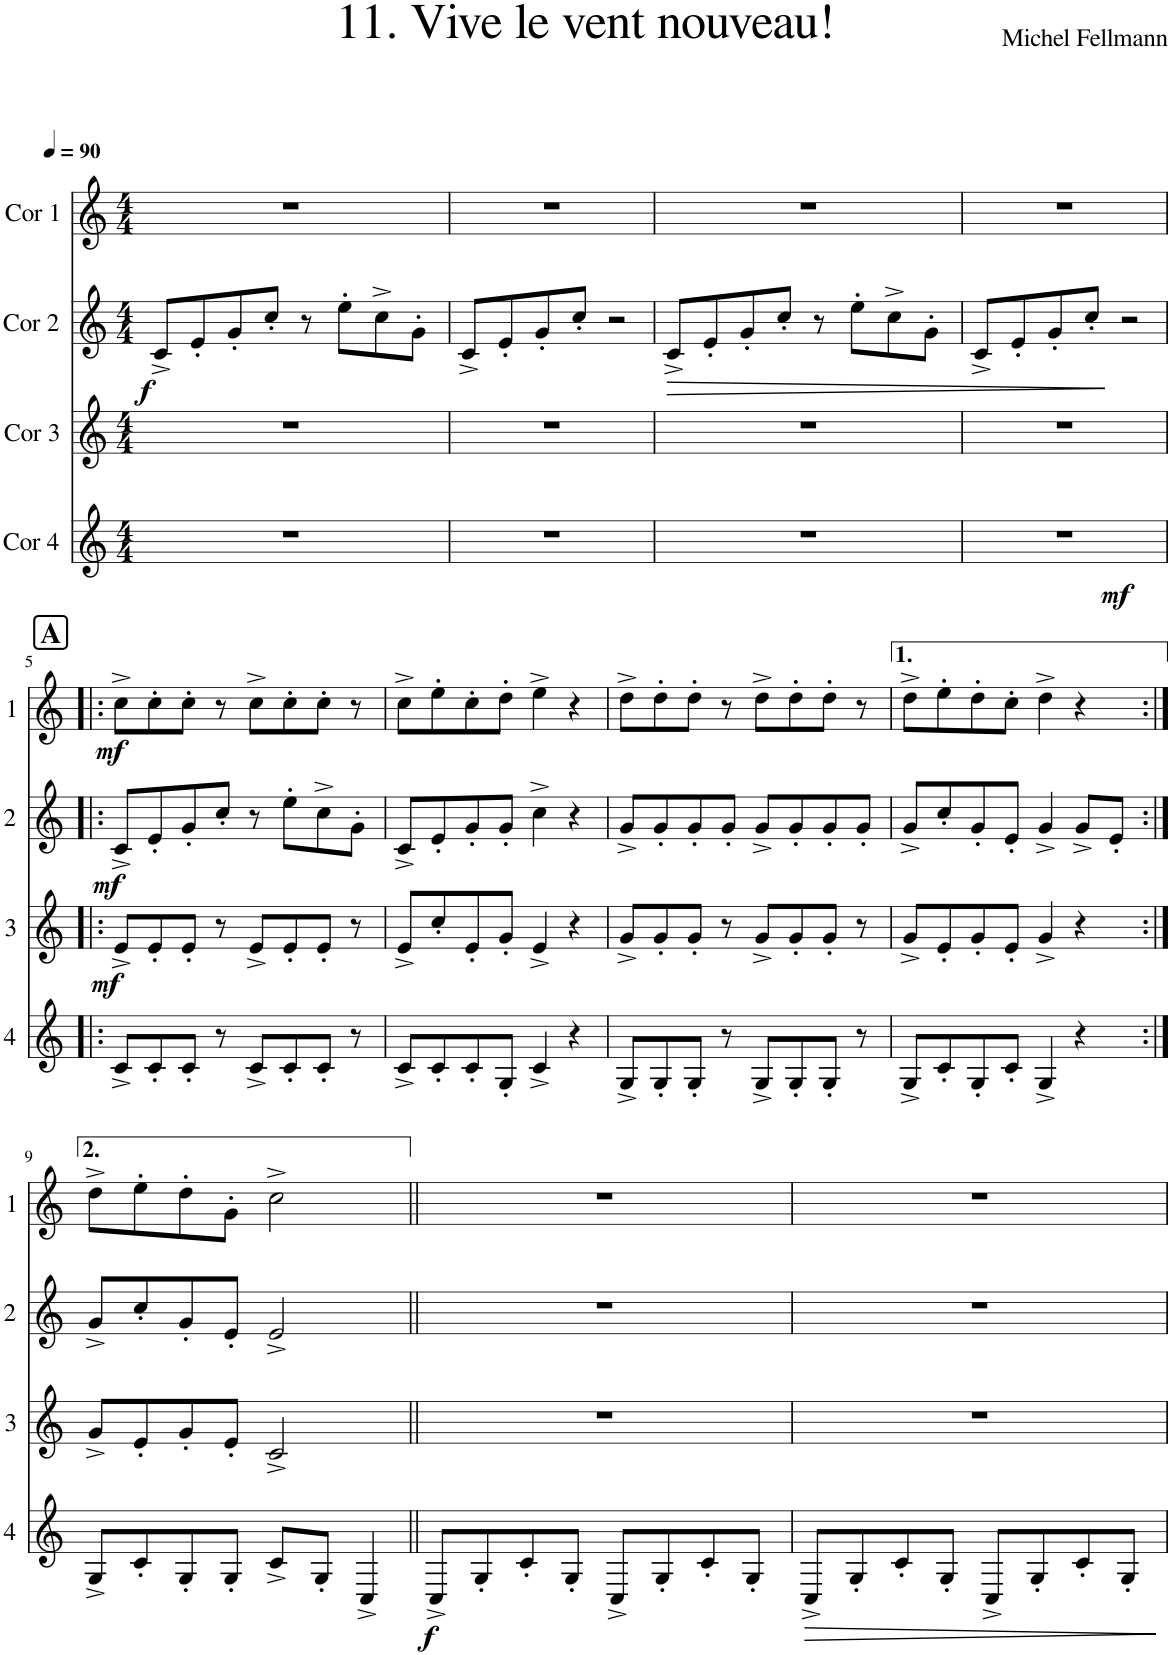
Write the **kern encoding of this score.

**kern	**dynam	**kern	**dynam	**kern	**dynam	**kern	**dynam
*part4	*part4	*part3	*part3	*part2	*part2	*part1	*part1
*staff4	*staff4	*staff3	*staff3	*staff2	*staff2	*staff1	*staff1
*I"Cor 4	*	*I"Cor 3	*	*I"Cor 2	*	*I"Cor 1	*
*clefG2	*	*clefG2	*	*clefG2	*	*clefG2	*
*Trd4c7	*	*Trd4c7	*	*Trd4c7	*	*Trd4c7	*
*k[]	*	*k[]	*	*k[]	*	*k[]	*
*M4/4	*	*M4/4	*	*M4/4	*	*M4/4	*
*MM90	*	*MM90	*	*MM90	*	*MM90	*
=1	=1	=1	=1	=1	=1	=1	=1
!	!	!	!	!	!LO:DY:b	!	!
1r	.	1r	.	8c^/L	f	1r	.
.	.	.	.	8e'/	.	.	.
.	.	.	.	8g'/	.	.	.
.	.	.	.	8cc'/J	.	.	.
.	.	.	.	8r	.	.	.
.	.	.	.	8ee'\L	.	.	.
.	.	.	.	8cc^\	.	.	.
.	.	.	.	8g'\J	.	.	.
=2	=2	=2	=2	=2	=2	=2	=2
1r	.	1r	.	8c^/L	.	1r	.
.	.	.	.	8e'/	.	.	.
.	.	.	.	8g'/	.	.	.
.	.	.	.	8cc'/J	.	.	.
.	.	.	.	2r	.	.	.
=3	=3	=3	=3	=3	=3	=3	=3
!	!	!	!	!	!LO:HP:b	!	!
1r	.	1r	.	8c^/L	>	1r	.
.	.	.	.	8e'/	.	.	.
.	.	.	.	8g'/	.	.	.
.	.	.	.	8cc'/J	.	.	.
.	.	.	.	8r	.	.	.
.	.	.	.	8ee'\L	.	.	.
.	.	.	.	8cc^\	.	.	.
.	.	.	.	8g'\J	.	.	.
.	.	.	.	.	]	.	.
=4	=4	=4	=4	=4	=4	=4	=4
!	!LO:DY:b	!	!	!	!	!	!
1r	mf	1r	.	8c^/L	.	1r	.
.	.	.	.	8e'/	.	.	.
.	.	.	.	8g'/	.	.	.
.	.	.	.	8cc'/J	.	.	.
.	.	.	.	2r	.	.	.
!!LO:LB:g=z
!!LO:REH:place=s1:a:B:cj:fs=14:t=A
=5!|:	=5!|:	=5!|:	=5!|:	=5!|:	=5!|:	=5!|:	=5!|:
!	!	!	!LO:DY:b	!	!LO:DY:b	!	!LO:DY:b
8c^/L	.	8e^/L	mf	8c^/L	mf	8cc^\L	mf
8c'/	.	8e'/	.	8e'/	.	8cc'\	.
8c'/J	.	8e'/J	.	8g'/	.	8cc'\J	.
8r	.	8r	.	8cc'/J	.	8r	.
8c^/L	.	8e^/L	.	8r	.	8cc^\L	.
8c'/	.	8e'/	.	8ee'\L	.	8cc'\	.
8c'/J	.	8e'/J	.	8cc^\	.	8cc'\J	.
8r	.	8r	.	8g'\J	.	8r	.
=6	=6	=6	=6	=6	=6	=6	=6
8c^/L	.	8e^/L	.	8c^/L	.	8cc^\L	.
8c'/	.	8cc'/	.	8e'/	.	8ee'\	.
8c'/	.	8e'/	.	8g'/	.	8cc'\	.
8G'/J	.	8g'/J	.	8g'/J	.	8dd'\J	.
4c^/	.	4e^/	.	4cc^\	.	4ee^\	.
4r	.	4r	.	4r	.	4r	.
=7	=7	=7	=7	=7	=7	=7	=7
8G^/L	.	8g^/L	.	8g^/L	.	8dd^\L	.
8G'/	.	8g'/	.	8g'/	.	8dd'\	.
8G'/J	.	8g'/J	.	8g'/	.	8dd'\J	.
8r	.	8r	.	8g'/J	.	8r	.
8G^/L	.	8g^/L	.	8g^/L	.	8dd^\L	.
8G'/	.	8g'/	.	8g'/	.	8dd'\	.
8G'/J	.	8g'/J	.	8g'/	.	8dd'\J	.
8r	.	8r	.	8g'/J	.	8r	.
=8	=8	=8	=8	=8	=8	=8	=8
8G^/L	.	8g^/L	.	8g^/L	.	8dd^\L	.
8c'/	.	8e'/	.	8cc'/	.	8ee'\	.
8G'/	.	8g'/	.	8g'/	.	8dd'\	.
8c'/J	.	8e'/J	.	8e'/J	.	8cc'\J	.
4G^/	.	4g^/	.	4g^/	.	4dd^\	.
4r	.	4r	.	8g^/L	.	4r	.
.	.	.	.	8e'/J	.	.	.
!!LO:LB:g=z
=9:|!	=9:|!	=9:|!	=9:|!	=9:|!	=9:|!	=9:|!	=9:|!
8G^/L	.	8g^/L	.	8g^/L	.	8dd^\L	.
8c'/	.	8e'/	.	8cc'/	.	8ee'\	.
8G'/	.	8g'/	.	8g'/	.	8dd'\	.
8G'/J	.	8e'/J	.	8e'/J	.	8g'\J	.
8c^/L	.	2c^/	.	2e^/	.	2cc^\	.
8G'/J	.	.	.	.	.	.	.
4C^/	.	.	.	.	.	.	.
=10||	=10||	=10||	=10||	=10||	=10||	=10||	=10||
!	!LO:DY:b	!	!	!	!	!	!
8C^/L	f	1r	.	1r	.	1r	.
8G'/	.	.	.	.	.	.	.
8c'/	.	.	.	.	.	.	.
8G'/J	.	.	.	.	.	.	.
8C^/L	.	.	.	.	.	.	.
8G'/	.	.	.	.	.	.	.
8c'/	.	.	.	.	.	.	.
8G'/J	.	.	.	.	.	.	.
=11	=11	=11	=11	=11	=11	=11	=11
!	!LO:HP:b	!	!	!	!	!	!
8C^/L	>	1r	.	1r	.	1r	.
8G'/	.	.	.	.	.	.	.
8c'/	.	.	.	.	.	.	.
8G'/J	.	.	.	.	.	.	.
8C^/L	.	.	.	.	.	.	.
8G'/	.	.	.	.	.	.	.
8c'/	.	.	.	.	.	.	.
8G'/J	.	.	.	.	.	.	.
.	]	.	.	.	.	.	.
=	=	=	=	=	=	=	=
*-	*-	*-	*-	*-	*-	*-	*-
